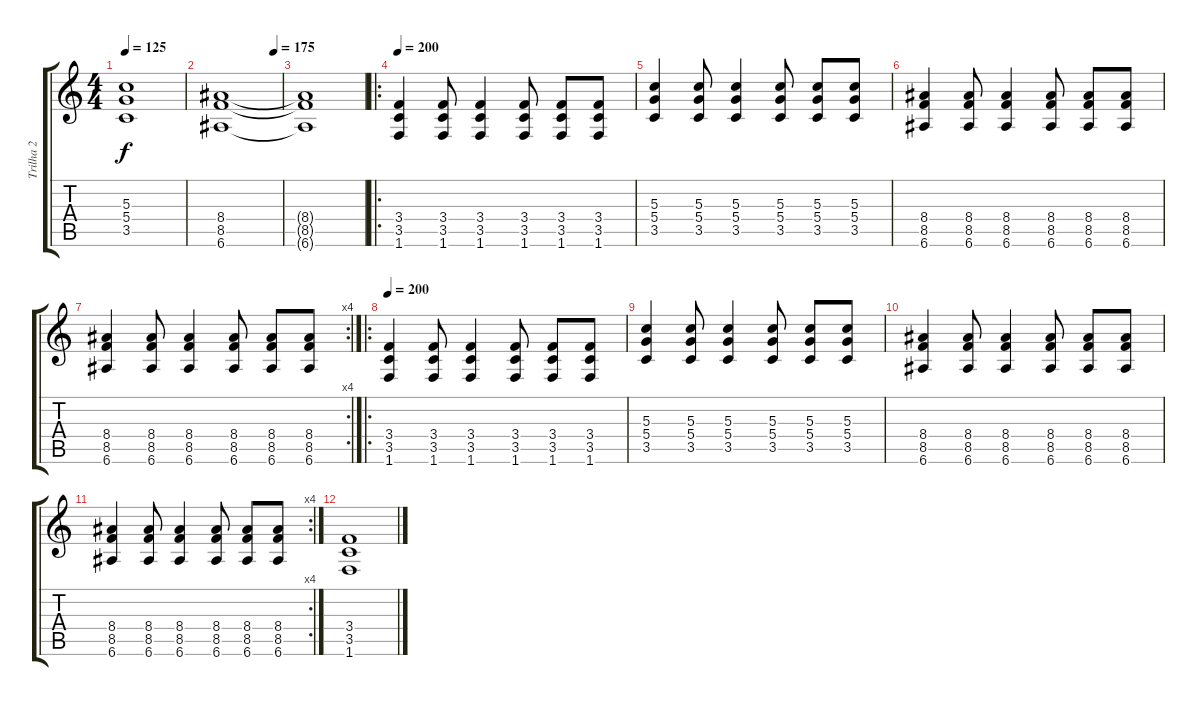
\track ("Trilha 2" "Trilha 2") {instrument distortionguitar}
\staff {score tabs}
\tuning (E4 B3 G3 D3 A2 E2) {hide}
\ts (4 4)
\tempo 125
\clef g2
\ks c
(5.3 5.4 3.5).1{dy f} |
\tempo (175 0.875)
(8.4 8.5 6.6).1 |
(8.4{t} 8.5{t} 6.6{t}).1 |
\ro
\tempo 200
(3.4 3.5 1.6).4 (3.4 3.5 1.6).8 (3.4 3.5 1.6).4 (3.4 3.5 1.6).8 (3.4 3.5 1.6).8 (3.4 3.5 1.6).8 |
(5.3 5.4 3.5).4 (5.3 5.4 3.5).8 (5.3 5.4 3.5).4 (5.3 5.4 3.5).8 (5.3 5.4 3.5).8 (5.3 5.4 3.5).8 |
(8.4 8.5 6.6).4 (8.4 8.5 6.6).8 (8.4 8.5 6.6).4 (8.4 8.5 6.6).8 (8.4 8.5 6.6).8 (8.4 8.5 6.6).8 |
\rc 4
(8.4 8.5 6.6).4 (8.4 8.5 6.6).8 (8.4 8.5 6.6).4 (8.4 8.5 6.6).8 (8.4 8.5 6.6).8 (8.4 8.5 6.6).8 |
\ro
\tempo 200
(3.4 3.5 1.6).4 (3.4 3.5 1.6).8 (3.4 3.5 1.6).4 (3.4 3.5 1.6).8 (3.4 3.5 1.6).8 (3.4 3.5 1.6).8 |
(5.3 5.4 3.5).4 (5.3 5.4 3.5).8 (5.3 5.4 3.5).4 (5.3 5.4 3.5).8 (5.3 5.4 3.5).8 (5.3 5.4 3.5).8 |
(8.4 8.5 6.6).4 (8.4 8.5 6.6).8 (8.4 8.5 6.6).4 (8.4 8.5 6.6).8 (8.4 8.5 6.6).8 (8.4 8.5 6.6).8 |
\rc 4
(8.4 8.5 6.6).4 (8.4 8.5 6.6).8 (8.4 8.5 6.6).4 (8.4 8.5 6.6).8 (8.4 8.5 6.6).8 (8.4 8.5 6.6).8 |
(3.4 3.5 1.6).1
